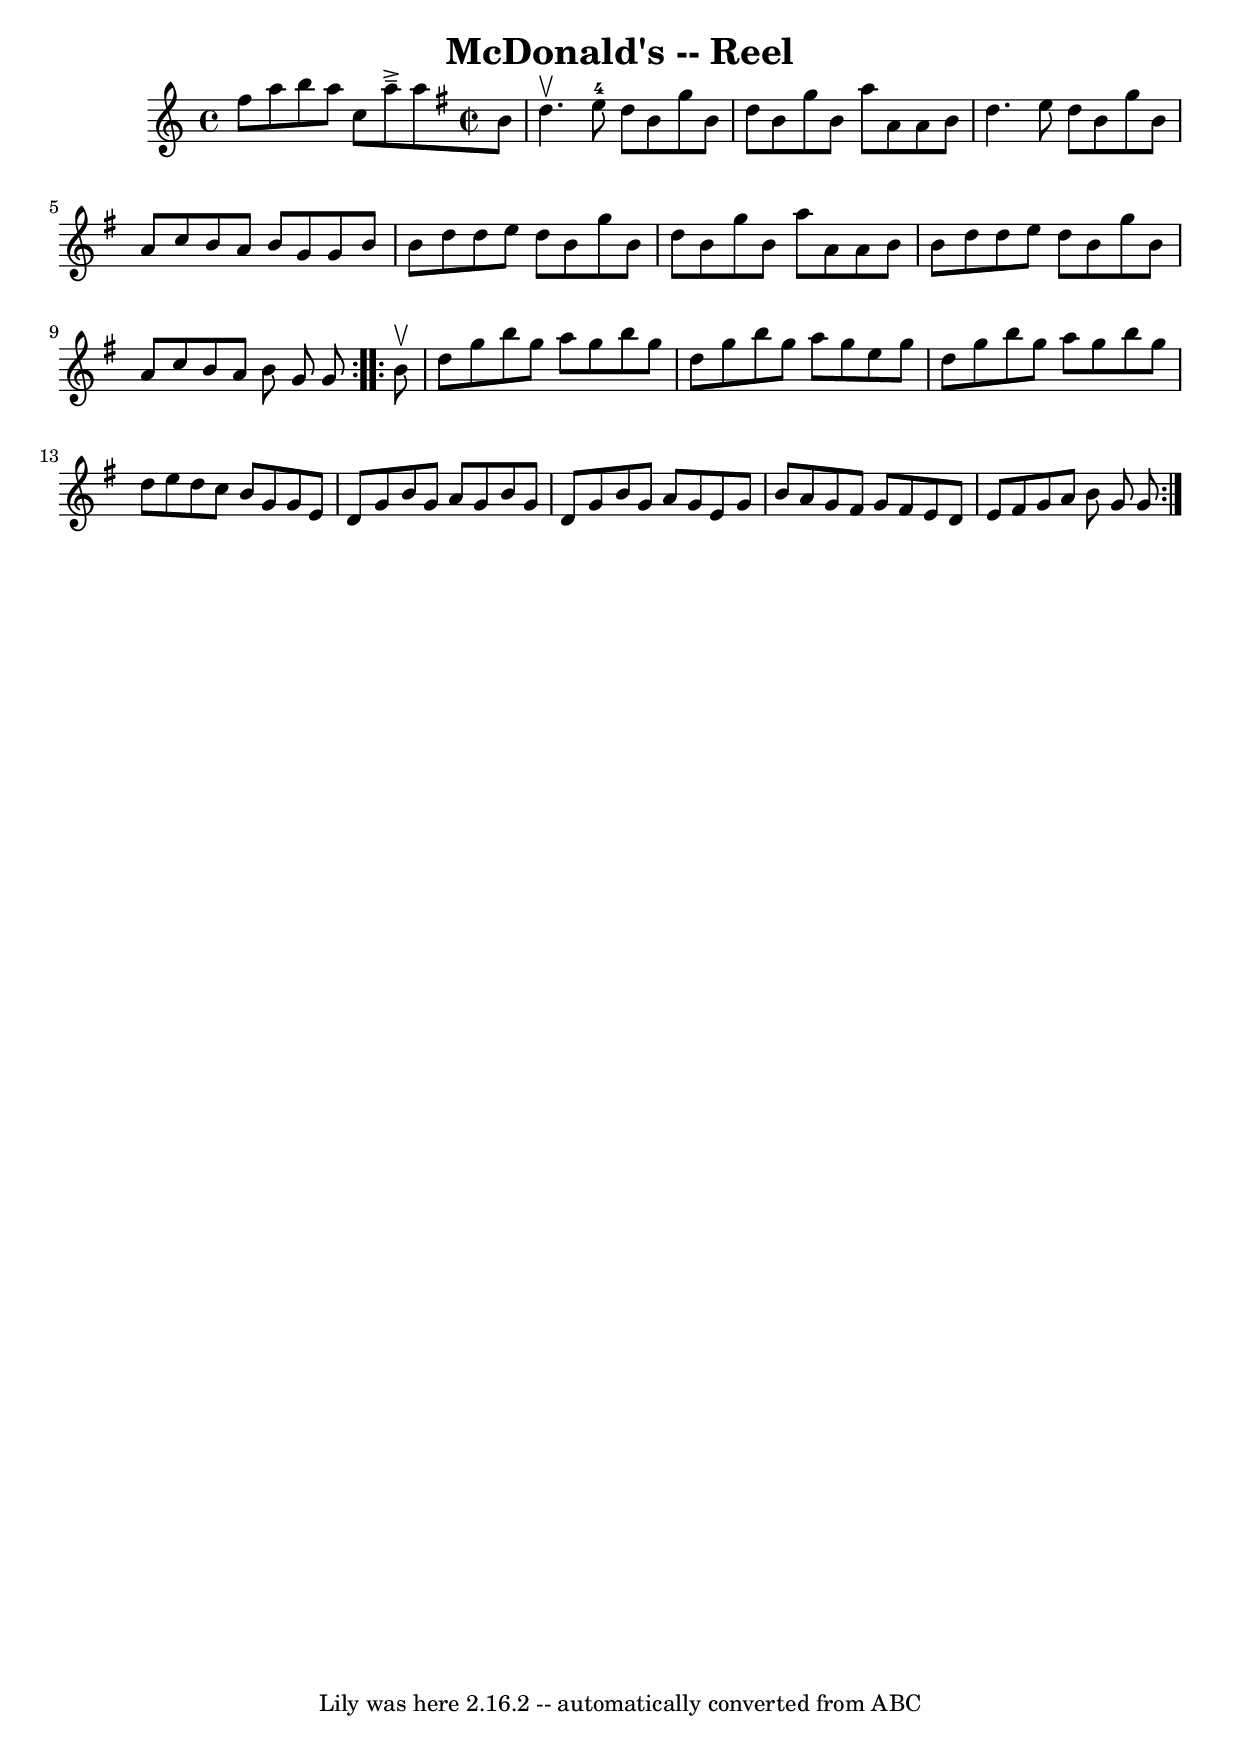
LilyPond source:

\version "2.7.40"
\include "Mammoth.ily"
\header {
	%% book = "Ryan's Mammoth Collection"
	crossRefNumber = "1"
	footnotes = "\\\\162\\\\(Often used for Virginia Reel)\\\\VIRGINIA REEL. First lady and foot gent, forward (meet each other) and =\\\\places.- First gent and foot lady same - First lady and foot gent, =\\\\with right hands. back to places.- First gent and foot lady =\\\\foot gent, forward, turn with left hands, back to places- First gent =\\\\same.- First lady and foot gent, forward, turn with both hands, back =\\\\First gent and foot lady same.-(First lady and foot gent, forward, =\\\\gent and foot lady same)-[SELDOM USED.] First couple give right =\\\\to opposite (so on to foot of set) up centre with partner to places.- =\\\\to right, gents to left, all up the centre. First couple down centre ="
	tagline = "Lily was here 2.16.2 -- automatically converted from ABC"
	title = "McDonald's -- Reel"
}
voicedefault =  {
\set Score.defaultBarType = "empty"

\repeat volta 2 {
 f''8 a''8 b''8 a''8 c''8 a''8^\accent^\tenuto 
 a''8    \override Staff.TimeSignature #'style = #'C
 \time 2/2 \key g \major b'8  |
 d''4.^\upbow e''8-4 d''8 
 b'8 g''8 b'8    |
 d''8 b'8 g''8 b'8 a''8 a'8   
 a'8 b'8    |
 d''4. e''8 d''8 b'8 g''8 b'8    
|
 a'8 c''8 b'8 a'8 b'8 g'8 g'8 b'8    |
    
 b'8 d''8 d''8 e''8 d''8 b'8 g''8 b'8    |
 d''8 
 b'8 g''8 b'8 a''8 a'8 a'8 b'8    |
 b'8 d''8    
d''8 e''8 d''8 b'8 g''8 b'8    |
 a'8 c''8 b'8    
a'8 b'8 g'8 g'8  } \repeat volta 2 { b'8^\upbow |
 d''8 
 g''8 b''8 g''8 a''8 g''8 b''8 g''8    |
 d''8    
g''8 b''8 g''8 a''8 g''8 e''8 g''8    |
 d''8 g''8 
 b''8 g''8 a''8 g''8 b''8 g''8    |
 d''8 e''8    
d''8 c''8 b'8 g'8 g'8 e'8    |
 d'8 g'8 b'8    
g'8 a'8 g'8 b'8 g'8    |
 d'8 g'8 b'8 g'8 a'8   
 g'8 e'8 g'8    |
 b'8 a'8 g'8 fis'8 g'8 fis'8    
e'8 d'8    |
 e'8 fis'8 g'8 a'8 b'8 g'8 g'8  }   
}

\score{
    <<

	\context Staff="default"
	{
	    \voicedefault 
	}

    >>
	\layout {
	}
	\midi {}
}
